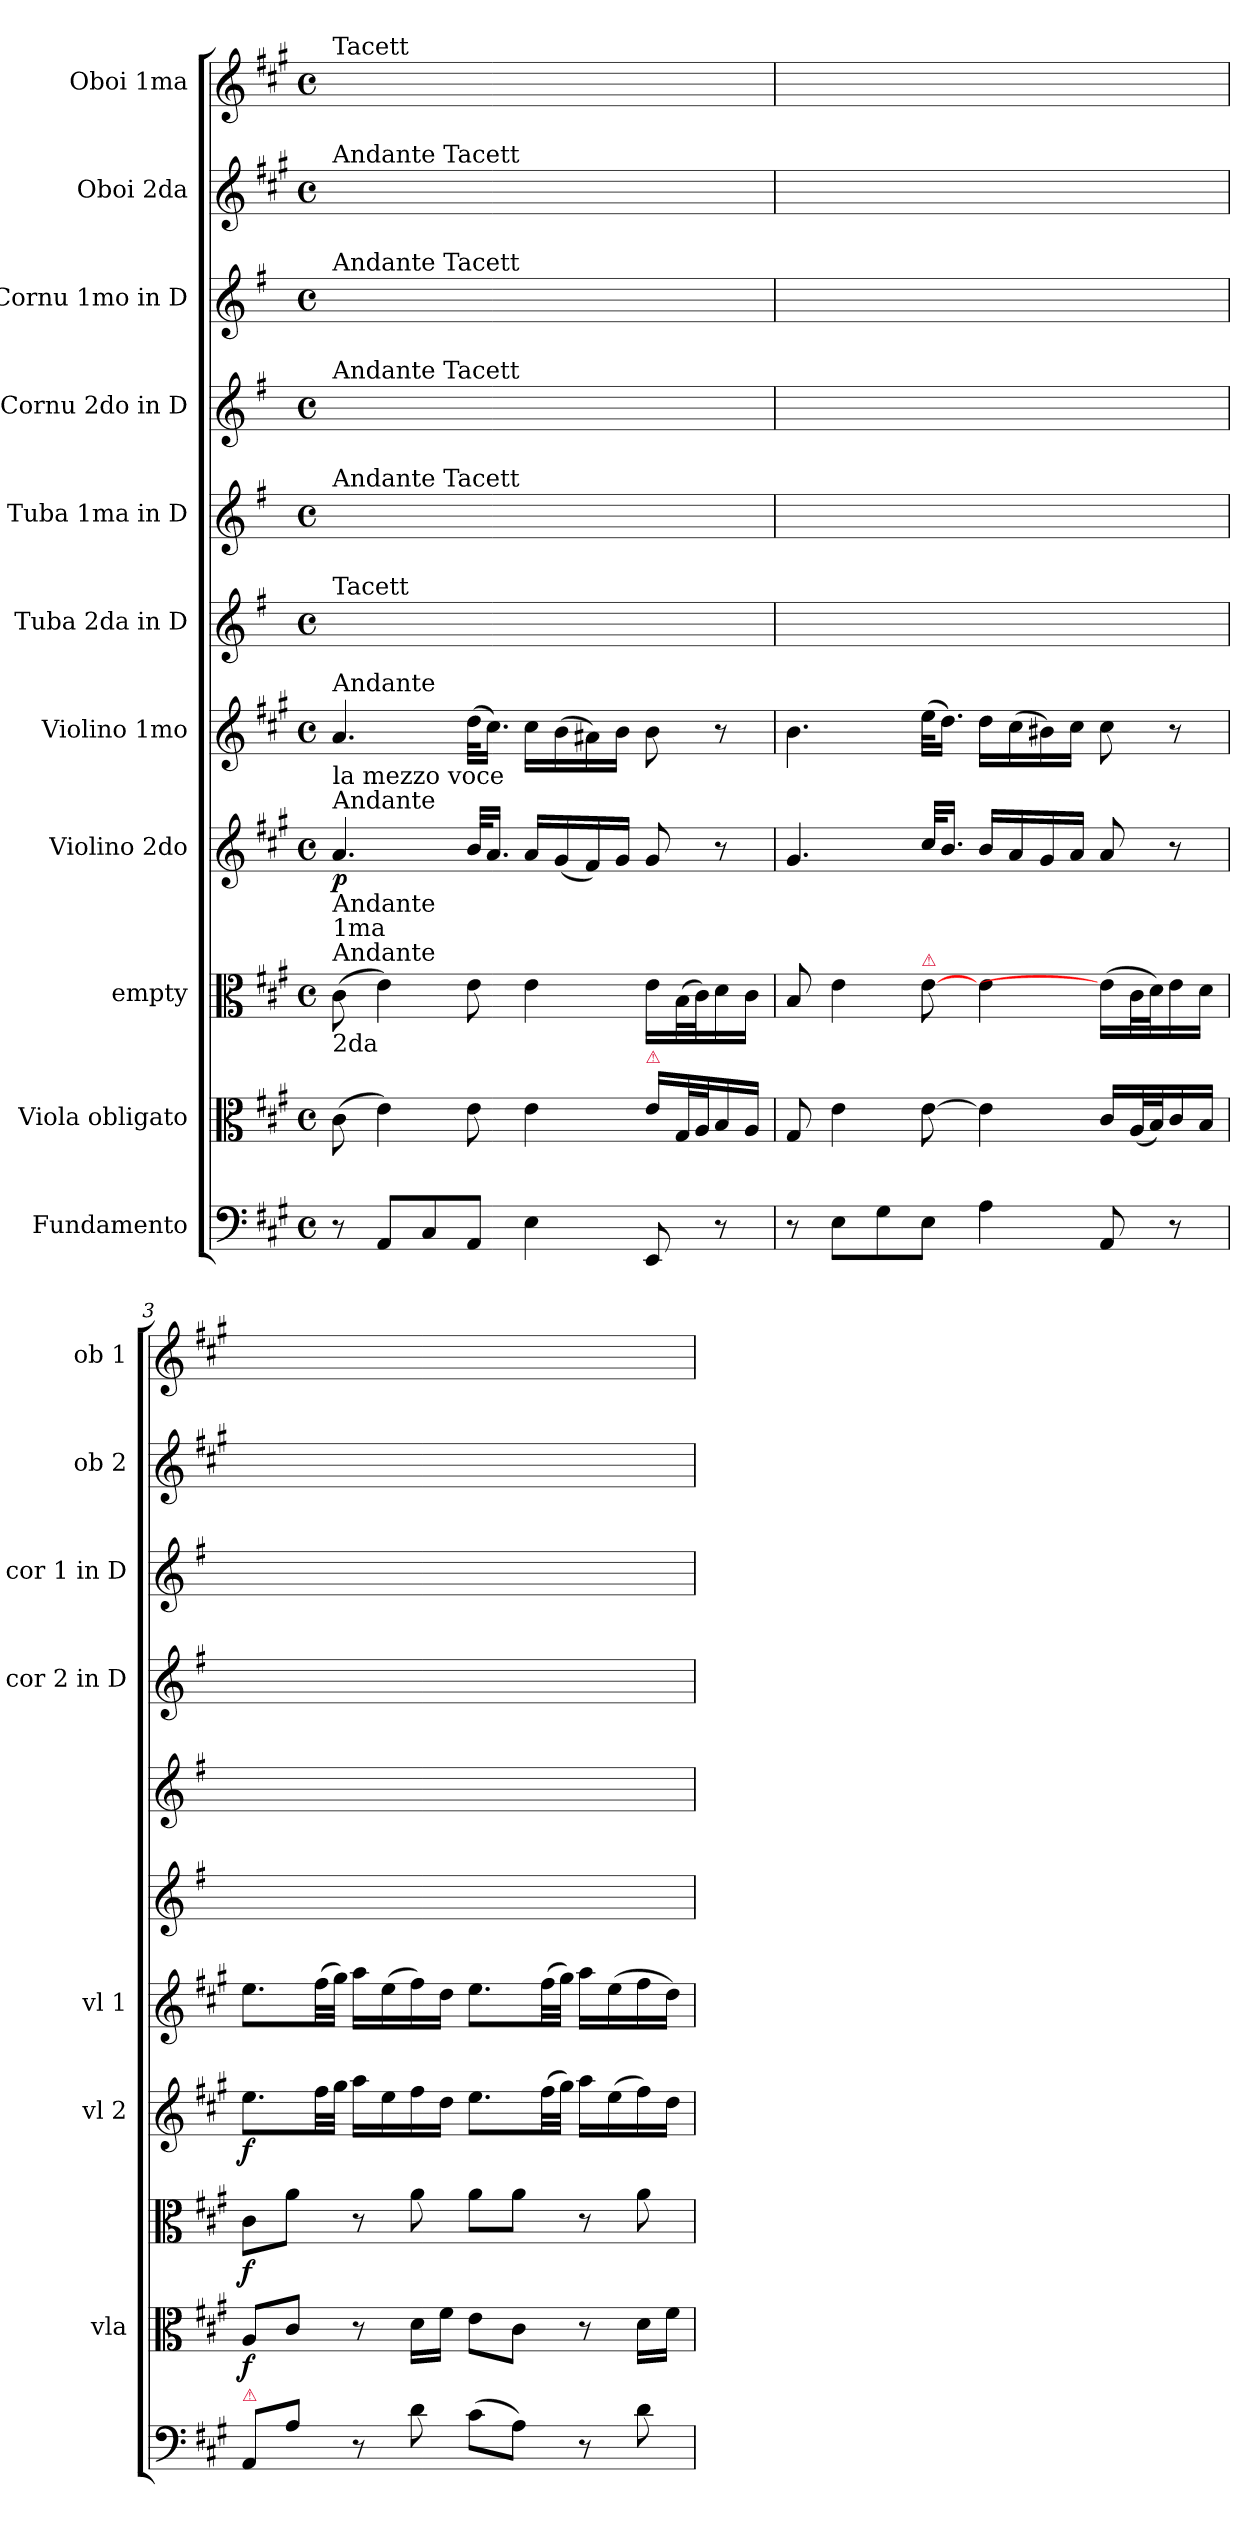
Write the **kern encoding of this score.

**kern	**kern	**dynam	**kern	**dynam	**kern	**dynam	**kern	**kern	**kern	**kern	**kern	**kern	**kern
*part11	*part10	*part10	*part9	*part9	*part8	*part8	*part7	*part6	*part5	*part4	*part3	*part2	*part1
*staff11	*staff10	*staff10	*staff9	*staff9	*staff8	*staff8	*staff7	*staff6	*staff5	*staff4	*staff3	*staff2	*staff1
*I"Fundamento	*I"Viola obligato	*	*I"empty	*	*I"Violino 2do	*	*I"Violino 1mo	*I"Tuba 2da in D	*I"Tuba 1ma in D	*I"Cornu 2do in D	*I"Cornu 1mo in D	*I"Oboi 2da	*I"Oboi 1ma
*	*I'vla	*	*	*	*I'vl 2	*	*I'vl 1	*	*	*I'cor 2 in D	*I'cor 1 in D	*I'ob 2	*I'ob 1
*clefF4	*clefC3	*	*clefC3	*	*clefG2	*	*clefG2	*clefG2	*clefG2	*clefG2	*clefG2	*clefG2	*clefG2
*	*	*	*	*	*	*	*	*ITrd-1c-2	*ITrd-1c-2	*ITrd6c10	*ITrd6c10	*	*
*k[f#c#g#]	*k[f#c#g#]	*	*k[f#c#g#]	*	*k[f#c#g#]	*	*k[f#c#g#]	*k[f#c#g#]	*k[f#c#g#]	*k[f#c#g#]	*k[f#c#g#]	*k[f#c#g#]	*k[f#c#g#]
*A:	*A:	*	*A:	*	*A:	*	*A:	*A:	*A:	*A:	*A:	*A:	*A:
*M4/4	*M4/4	*	*M4/4	*	*M4/4	*	*M4/4	*M4/4	*M4/4	*M4/4	*M4/4	*M4/4	*M4/4
*met(c)	*met(c)	*	*met(c)	*	*met(c)	*	*met(c)	*met(c)	*met(c)	*met(c)	*met(c)	*met(c)	*met(c)
=1	=1	=1	=1	=1	=1	=1	=1	=1	=1	=1	=1	=1	=1
!	!	!	!	!	!	!	!	!	!	!	!	!	!LO:TX:a:t=Tacett
!	!	!	!	!	!	!	!	!	!	!	!	!LO:TX:a:t=Andante Tacett	!
!	!	!	!	!	!	!	!	!	!	!	!LO:TX:a:t=Andante Tacett	!	!
!	!	!	!	!	!	!	!	!	!	!LO:TX:a:t=Andante Tacett	!	!	!
!	!	!	!	!	!	!	!	!	!LO:TX:a:t=Andante Tacett	!	!	!	!
!	!	!	!	!	!	!	!	!LO:TX:a:t=Tacett	!	!	!	!	!
!	!	!	!	!	!	!	!LO:TX:b:t=la mezzo voce	!	!	!	!	!	!
!	!	!	!	!	!	!	!LO:TX:a:t=Andante	!	!	!	!	!	!
!	!	!	!	!	!LO:TX:a:t=Andante	!	!	!	!	!	!	!	!
!	!	!	!LO:TX:a:t=Andante	!	!	!	!	!	!	!	!	!	!
!	!	!	!LO:TX:b:t=2da	!	!	!	!	!	!	!	!	!	!
!	!	!	!LO:TX:a:t=1ma	!	!	!	!	!	!	!	!	!	!
!	!	!	!LO:TX:a:t=Andante	!	!	!	!	!	!	!	!	!	!
8r	(8c#\	.	(8c#\	pn	4.a/	p	4.a/	1ryy	1ryy	1ryy	1ryy	1ryy	1ryy
8AA/L	4e\)	.	4e\)	.	.	.	.	.	.	.	.	.	.
8C#/	.	.	.	.	.	.	.	.	.	.	.	.	.
8AA/J	8e\	.	8e\	.	32b/KLL	.	(32dd\KLL	.	.	.	.	.	.
.	.	.	.	.	16.a/JJ	.	16.cc#\JJ)	.	.	.	.	.	.
4E\	4e\	.	4e\	.	16a/LL	.	16cc#\LL	.	.	.	.	.	.
.	.	.	.	.	(16g#/	.	(16b\	.	.	.	.	.	.
.	.	.	.	.	16f#/)	.	16a#X\)	.	.	.	.	.	.
.	.	.	.	.	16g#/JJ	.	16b\JJ	.	.	.	.	.	.
!	!LO:TX:a:color=crimson:t=⚠	!	!	!	!	!	!	!	!	!	!	!	!
8EE/	16e\LL	.	16e\LL	.	8g#/	.	8b\	.	.	.	.	.	.
.	32G#/L	.	(32B\L	.	.	.	.	.	.	.	.	.	.
.	32A/J	.	32c#\J)	.	.	.	.	.	.	.	.	.	.
8r	16B/	.	16d\	.	8r	.	8r	.	.	.	.	.	.
.	16A/JJ	.	16c#\JJ	.	.	.	.	.	.	.	.	.	.
=2	=2	=2	=2	=2	=2	=2	=2	=2	=2	=2	=2	=2	=2
8r	8G#/	.	8B/	.	4.g#/	.	4.b\	1ryy	1ryy	1ryy	1ryy	1ryy	1ryy
8E\L	4e\	.	4e\	.	.	.	.	.	.	.	.	.	.
8G#\	.	.	.	.	.	.	.	.	.	.	.	.	.
!	!	!	!LO:TX:a:color=crimson:t=⚠	!	!	!	!	!	!	!	!	!	!
8E\J	[8e\	.	[8e\	.	32cc#/KLL	.	(32ee\KLL	.	.	.	.	.	.
.	.	.	.	.	16.b/JJ	.	16.dd\JJ)	.	.	.	.	.	.
4A\	4e\]	.	4e\	.	16b/LL	.	16dd\LL	.	.	.	.	.	.
.	.	.	.	.	16a/	.	(16cc#\	.	.	.	.	.	.
.	.	.	.	.	16g#/	.	16b#X\)	.	.	.	.	.	.
.	.	.	.	.	16a/JJ	.	16cc#\JJ	.	.	.	.	.	.
8AA/	16c#/LL	.	(16e\LL]	.	8a/	.	8cc#\	.	.	.	.	.	.
.	(32A/L	.	32c#\L	.	.	.	.	.	.	.	.	.	.
.	32B/J)	.	32d\J)	.	.	.	.	.	.	.	.	.	.
8r	16c#/	.	16e\	.	8r	.	8r	.	.	.	.	.	.
.	16B/JJ	.	16d\JJ	.	.	.	.	.	.	.	.	.	.
=3	=3	=3	=3	=3	=3	=3	=3	=3	=3	=3	=3	=3	=3
!LO:TX:a:color=crimson:t=⚠	!	!	!	!	!	!	!	!	!	!	!	!	!
8AA/L	8A/L	f	8c#\L	f	8.ee\L	f	8.ee\L	1ryy	1ryy	1ryy	1ryy	1ryy	1ryy
8A\J	8c#/J	.	8a\J	.	.	.	.	.	.	.	.	.	.
.	.	.	.	.	32ff#\LL	.	(32ff#\LL	.	.	.	.	.	.
.	.	.	.	.	32gg#\JJJ	.	32gg#\JJJ)	.	.	.	.	.	.
8r	8r	.	8r	.	16aa\LL	.	16aa\LL	.	.	.	.	.	.
.	.	.	.	.	16ee\	.	(16ee\	.	.	.	.	.	.
8d\	16d\LL	.	8a\	.	16ff#\	.	16ff#\)	.	.	.	.	.	.
.	16f#\JJ	.	.	.	16dd\JJ	.	16dd\JJ	.	.	.	.	.	.
(8c#\L	8e\L	.	8a\L	.	8.ee\L	.	8.ee\L	.	.	.	.	.	.
8A\J)	8c#\J	.	8a\J	.	.	.	.	.	.	.	.	.	.
.	.	.	.	.	(32ff#\LL	.	(32ff#\LL	.	.	.	.	.	.
.	.	.	.	.	32gg#\JJJ)	.	32gg#\JJJ)	.	.	.	.	.	.
8r	8r	.	8r	.	16aa\LL	.	16aa\LL	.	.	.	.	.	.
.	.	.	.	.	(16ee\	.	(16ee\	.	.	.	.	.	.
8d\	16d\LL	.	8a\	.	16ff#\)	.	16ff#\	.	.	.	.	.	.
.	16f#\JJ	.	.	.	16dd\JJ	.	16dd\JJ)	.	.	.	.	.	.
=	=	=	=	=	=	=	=	=	=	=	=	=	=
*-	*-	*-	*-	*-	*-	*-	*-	*-	*-	*-	*-	*-	*-
